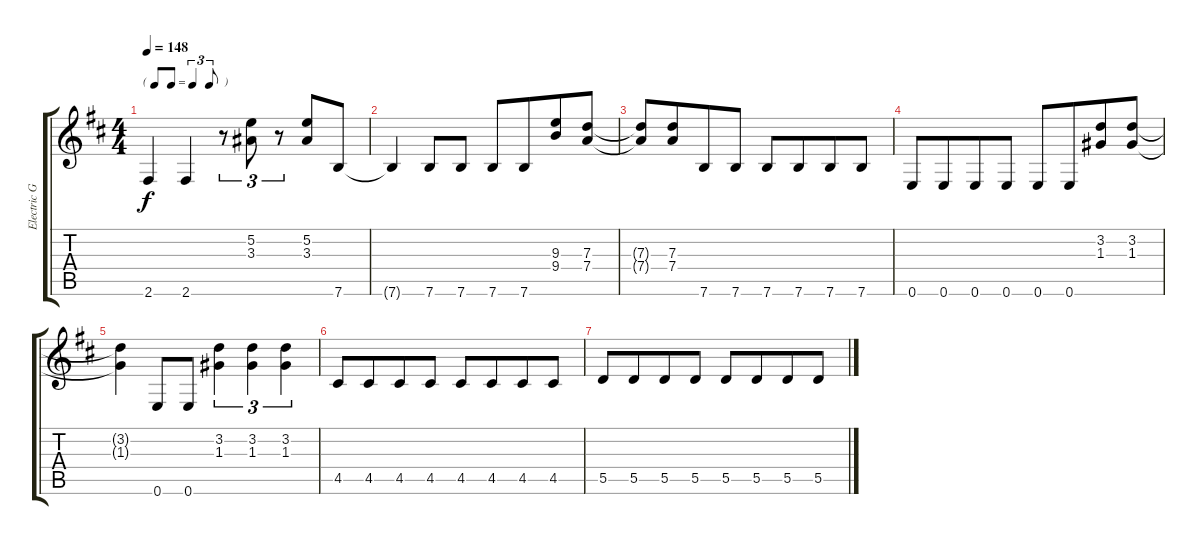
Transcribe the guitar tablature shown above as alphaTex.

\track ("Electric Guitar1" "Electric G") {instrument distortionguitar}
\staff {score tabs}
\tuning (E4 B3 G3 D3 A2 E2) {hide}
\ts (4 4)
\tf triplet8th
\tempo 148
\clef g2
\ks bminor
2.6.4{dy f} 2.6.4 r.8{tu (3 2)} (5.2 3.3).8{tu (3 2)} r.8{tu (3 2)} (5.2 3.3).8 7.6.8 |
7.6{t}.4 7.6.8 7.6.8 7.6.8 7.6.8{beam merge} (9.3 9.4).8 (7.3 7.4).8 |
(7.3{t} 7.4{t}).8 (7.3 7.4).8{beam merge} 7.6.8 7.6.8 7.6.8 7.6.8{beam merge} 7.6.8 7.6.8 |
0.6.8{volume 0} 0.6.8{beam merge} 0.6.8 0.6.8 0.6.8 0.6.8{beam merge} (3.2 1.3).8 (3.2 1.3).8 |
(3.2{t} 1.3{t}).4 0.6.8 0.6.8 (3.2 1.3).4{tu (3 2)} (3.2 1.3).4{tu (3 2)} (3.2 1.3).4{tu (3 2)} |
4.5.8 4.5.8{beam merge} 4.5.8 4.5.8 4.5.8 4.5.8{beam merge} 4.5.8 4.5.8 |
5.5.8 5.5.8{beam merge} 5.5.8 5.5.8 5.5.8 5.5.8{beam merge} 5.5.8 5.5.8
